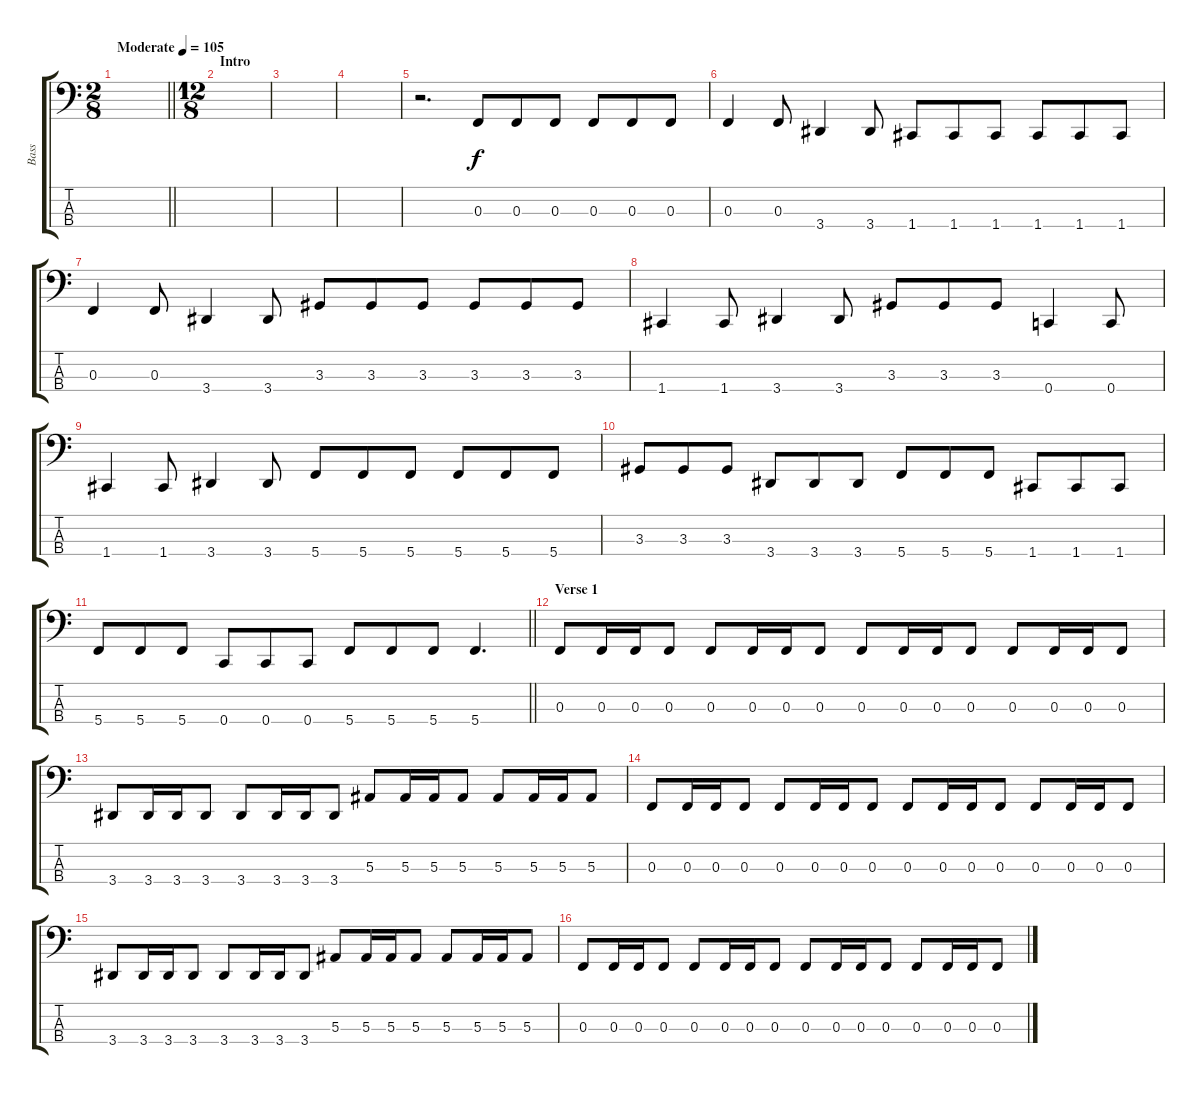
\track ("Bass" "Bass") {instrument electricbasspick}
\staff {score tabs}
\tuning (Eb2 Bb1 F1 C1) {hide}
\ts (2 8)
\tempo (105 "Moderate")
\clef f4
\barLineRight lightlight
\ks c
|
\ts (12 8)
\section ("" "Intro")
|
|
|
r.2{d} 0.3.8 0.3.8 0.3.8 0.3.8 0.3.8 0.3.8 |
0.3.4 0.3.8 3.4.4 3.4.8 1.4.8 1.4.8 1.4.8 1.4.8 1.4.8 1.4.8 |
0.3.4 0.3.8 3.4.4 3.4.8 3.3.8 3.3.8 3.3.8 3.3.8 3.3.8 3.3.8 |
1.4.4 1.4.8 3.4.4 3.4.8 3.3.8 3.3.8 3.3.8 0.4.4 0.4.8 |
1.4.4 1.4.8 3.4.4 3.4.8 5.4.8 5.4.8 5.4.8 5.4.8 5.4.8 5.4.8 |
3.3.8 3.3.8 3.3.8 3.4.8 3.4.8 3.4.8 5.4.8 5.4.8 5.4.8 1.4.8 1.4.8 1.4.8 |
\barLineRight lightlight
5.4.8 5.4.8 5.4.8 0.4.8 0.4.8 0.4.8 5.4.8 5.4.8 5.4.8 5.4.4{d} |
\section ("" "Verse 1")
0.3.8 0.3.16 0.3.16 0.3.8 0.3.8 0.3.16 0.3.16 0.3.8 0.3.8 0.3.16 0.3.16 0.3.8 0.3.8 0.3.16 0.3.16 0.3.8 |
3.4.8 3.4.16 3.4.16 3.4.8 3.4.8 3.4.16 3.4.16 3.4.8 5.3.8 5.3.16 5.3.16 5.3.8 5.3.8 5.3.16 5.3.16 5.3.8 |
0.3.8 0.3.16 0.3.16 0.3.8 0.3.8 0.3.16 0.3.16 0.3.8 0.3.8 0.3.16 0.3.16 0.3.8 0.3.8 0.3.16 0.3.16 0.3.8 |
3.4.8 3.4.16 3.4.16 3.4.8 3.4.8 3.4.16 3.4.16 3.4.8 5.3.8 5.3.16 5.3.16 5.3.8 5.3.8 5.3.16 5.3.16 5.3.8 |
0.3.8 0.3.16 0.3.16 0.3.8 0.3.8 0.3.16 0.3.16 0.3.8 0.3.8 0.3.16 0.3.16 0.3.8 0.3.8 0.3.16 0.3.16 0.3.8
